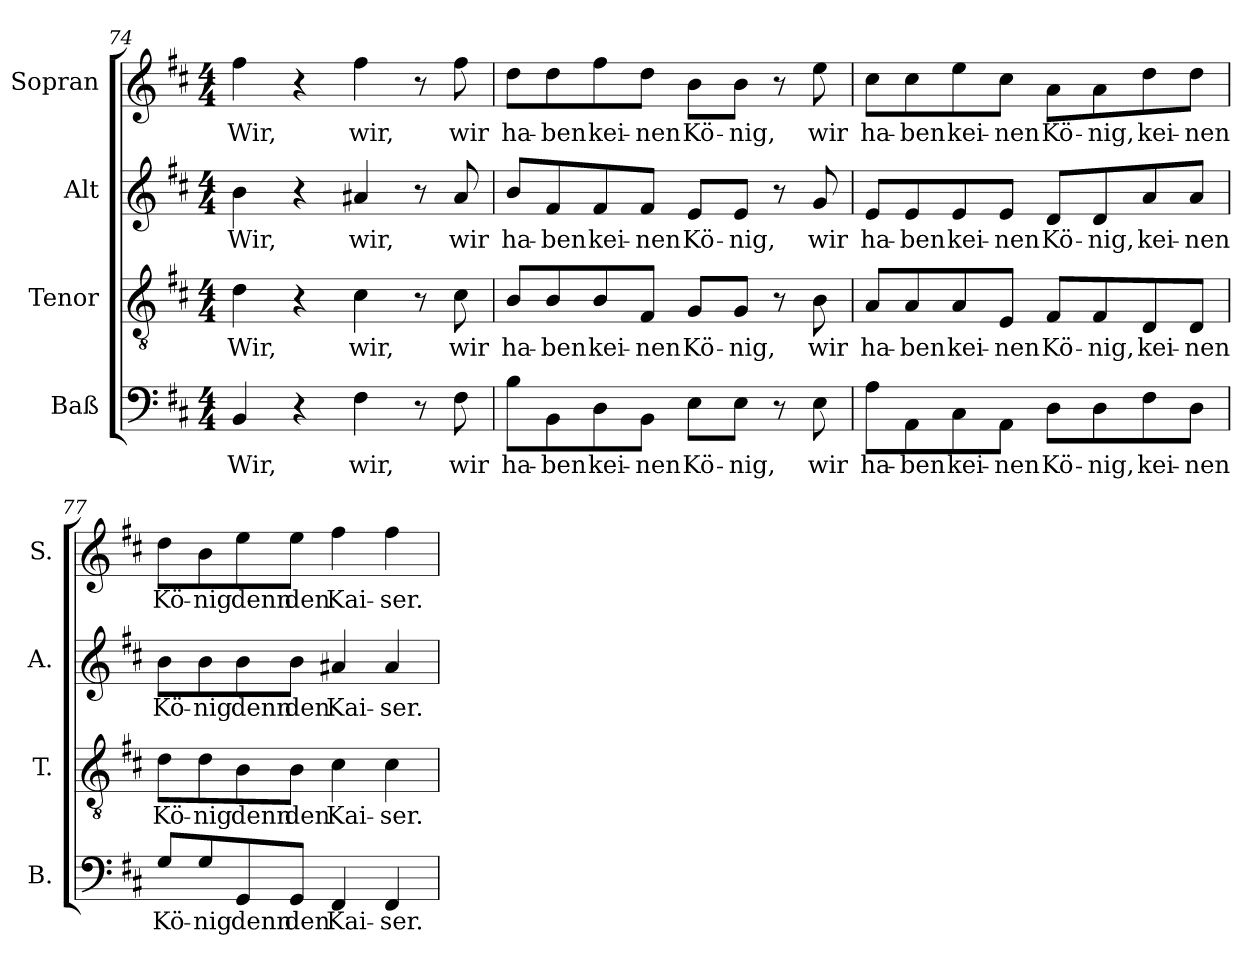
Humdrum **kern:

**kern	**text	**kern	**text	**kern	**text	**kern	**text
*part4	*part4	*part3	*part3	*part2	*part2	*part1	*part1
*staff4	*staff4	*staff3	*staff3	*staff2	*staff2	*staff1	*staff1
*I"Baß	*	*I"Tenor	*	*I"Alt	*	*I"Sopran	*
*I'B.	*	*I'T.	*	*I'A.	*	*I'S.	*
*clefF4	*	*clefGv2	*	*clefG2	*	*clefG2	*
*k[f#c#]	*	*k[f#c#]	*	*k[f#c#]	*	*k[f#c#]	*
*D:	*	*D:	*	*D:	*	*D:	*
*M4/4	*	*M4/4	*	*M4/4	*	*M4/4	*
=74	=74	=74	=74	=74	=74	=74	=74
!	!LO:LY:b	!	!LO:LY:b	!	!LO:LY:b	!	!LO:LY:b
4BB/	Wir,	4d\	Wir,	4b\	Wir,	4ff#\	Wir,
4r	.	4r	.	4r	.	4r	.
!	!LO:LY:b	!	!LO:LY:b	!	!LO:LY:b	!	!LO:LY:b
4F#\	wir,	4c#\	wir,	4a#X/	wir,	4ff#\	wir,
8r	.	8r	.	8r	.	8r	.
!	!LO:LY:b	!	!LO:LY:b	!	!LO:LY:b	!	!LO:LY:b
8F#\	wir	8c#\	wir	8a#/	wir	8ff#\	wir
=75	=75	=75	=75	=75	=75	=75	=75
!	!LO:LY:b	!	!LO:LY:b	!	!LO:LY:b	!	!LO:LY:b
8B\L	ha-	8B/L	ha-	8b/L	ha-	8dd\L	ha-
!	!LO:LY:b	!	!LO:LY:b	!	!LO:LY:b	!	!LO:LY:b
8BB\	-ben	8B/	-ben	8f#/	-ben	8dd\	-ben
!	!LO:LY:b	!	!LO:LY:b	!	!LO:LY:b	!	!LO:LY:b
8D\	kei-	8B/	kei-	8f#/	kei-	8ff#\	kei-
!	!LO:LY:b	!	!LO:LY:b	!	!LO:LY:b	!	!LO:LY:b
8BB\J	-nen	8F#/J	-nen	8f#/J	-nen	8dd\J	-nen
!	!LO:LY:b	!	!LO:LY:b	!	!LO:LY:b	!	!LO:LY:b
8E\L	Kö-	8G/L	Kö-	8e/L	Kö-	8b\L	Kö-
!	!LO:LY:b	!	!LO:LY:b	!	!LO:LY:b	!	!LO:LY:b
8E\J	-nig,	8G/J	-nig,	8e/J	-nig,	8b\J	-nig,
8r	.	8r	.	8r	.	8r	.
!	!LO:LY:b	!	!LO:LY:b	!	!LO:LY:b	!	!LO:LY:b
8E\	wir	8B\	wir	8g/	wir	8ee\	wir
=76	=76	=76	=76	=76	=76	=76	=76
!	!LO:LY:b	!	!LO:LY:b	!	!LO:LY:b	!	!LO:LY:b
8A\L	ha-	8A/L	ha-	8e/L	ha-	8cc#\L	ha-
!	!LO:LY:b	!	!LO:LY:b	!	!LO:LY:b	!	!LO:LY:b
8AA\	-ben	8A/	-ben	8e/	-ben	8cc#\	-ben
!	!LO:LY:b	!	!LO:LY:b	!	!LO:LY:b	!	!LO:LY:b
8C#\	kei-	8A/	kei-	8e/	kei-	8ee\	kei-
!	!LO:LY:b	!	!LO:LY:b	!	!LO:LY:b	!	!LO:LY:b
8AA\J	-nen	8E/J	-nen	8e/J	-nen	8cc#\J	-nen
!	!LO:LY:b	!	!LO:LY:b	!	!LO:LY:b	!	!LO:LY:b
8D\L	Kö-	8F#/L	Kö-	8d/L	Kö-	8a\L	Kö-
!	!LO:LY:b	!	!LO:LY:b	!	!LO:LY:b	!	!LO:LY:b
8D\	-nig,	8F#/	-nig,	8d/	-nig,	8a\	-nig,
!	!LO:LY:b	!	!LO:LY:b	!	!LO:LY:b	!	!LO:LY:b
8F#\	kei-	8D/	kei-	8a/	kei-	8dd\	kei-
!	!LO:LY:b	!	!LO:LY:b	!	!LO:LY:b	!	!LO:LY:b
8D\J	-nen	8D/J	-nen	8a/J	-nen	8dd\J	-nen
!!LO:LB:g=z
=77	=77	=77	=77	=77	=77	=77	=77
!	!LO:LY:b	!	!LO:LY:b	!	!LO:LY:b	!	!LO:LY:b
8G/L	Kö-	8d\L	Kö-	8b\L	Kö-	8dd\L	Kö-
!	!LO:LY:b	!	!LO:LY:b	!	!LO:LY:b	!	!LO:LY:b
8G/	-nig	8d\	-nig	8b\	-nig	8b\	-nig
!	!LO:LY:b	!	!LO:LY:b	!	!LO:LY:b	!	!LO:LY:b
8GG/	denn	8B\	denn	8b\	denn	8ee\	denn
!	!LO:LY:b	!	!LO:LY:b	!	!LO:LY:b	!	!LO:LY:b
8GG/J	den	8B\J	den	8b\J	den	8ee\J	den
!	!LO:LY:b	!	!LO:LY:b	!	!LO:LY:b	!	!LO:LY:b
4FF#/	Kai-	4c#\	Kai-	4a#X/	Kai-	4ff#\	Kai-
!	!LO:LY:b	!	!LO:LY:b	!	!LO:LY:b	!	!LO:LY:b
4FF#/	-ser.	4c#\	-ser.	4a#/	-ser.	4ff#\	-ser.
=	=	=	=	=	=	=	=
*-	*-	*-	*-	*-	*-	*-	*-
